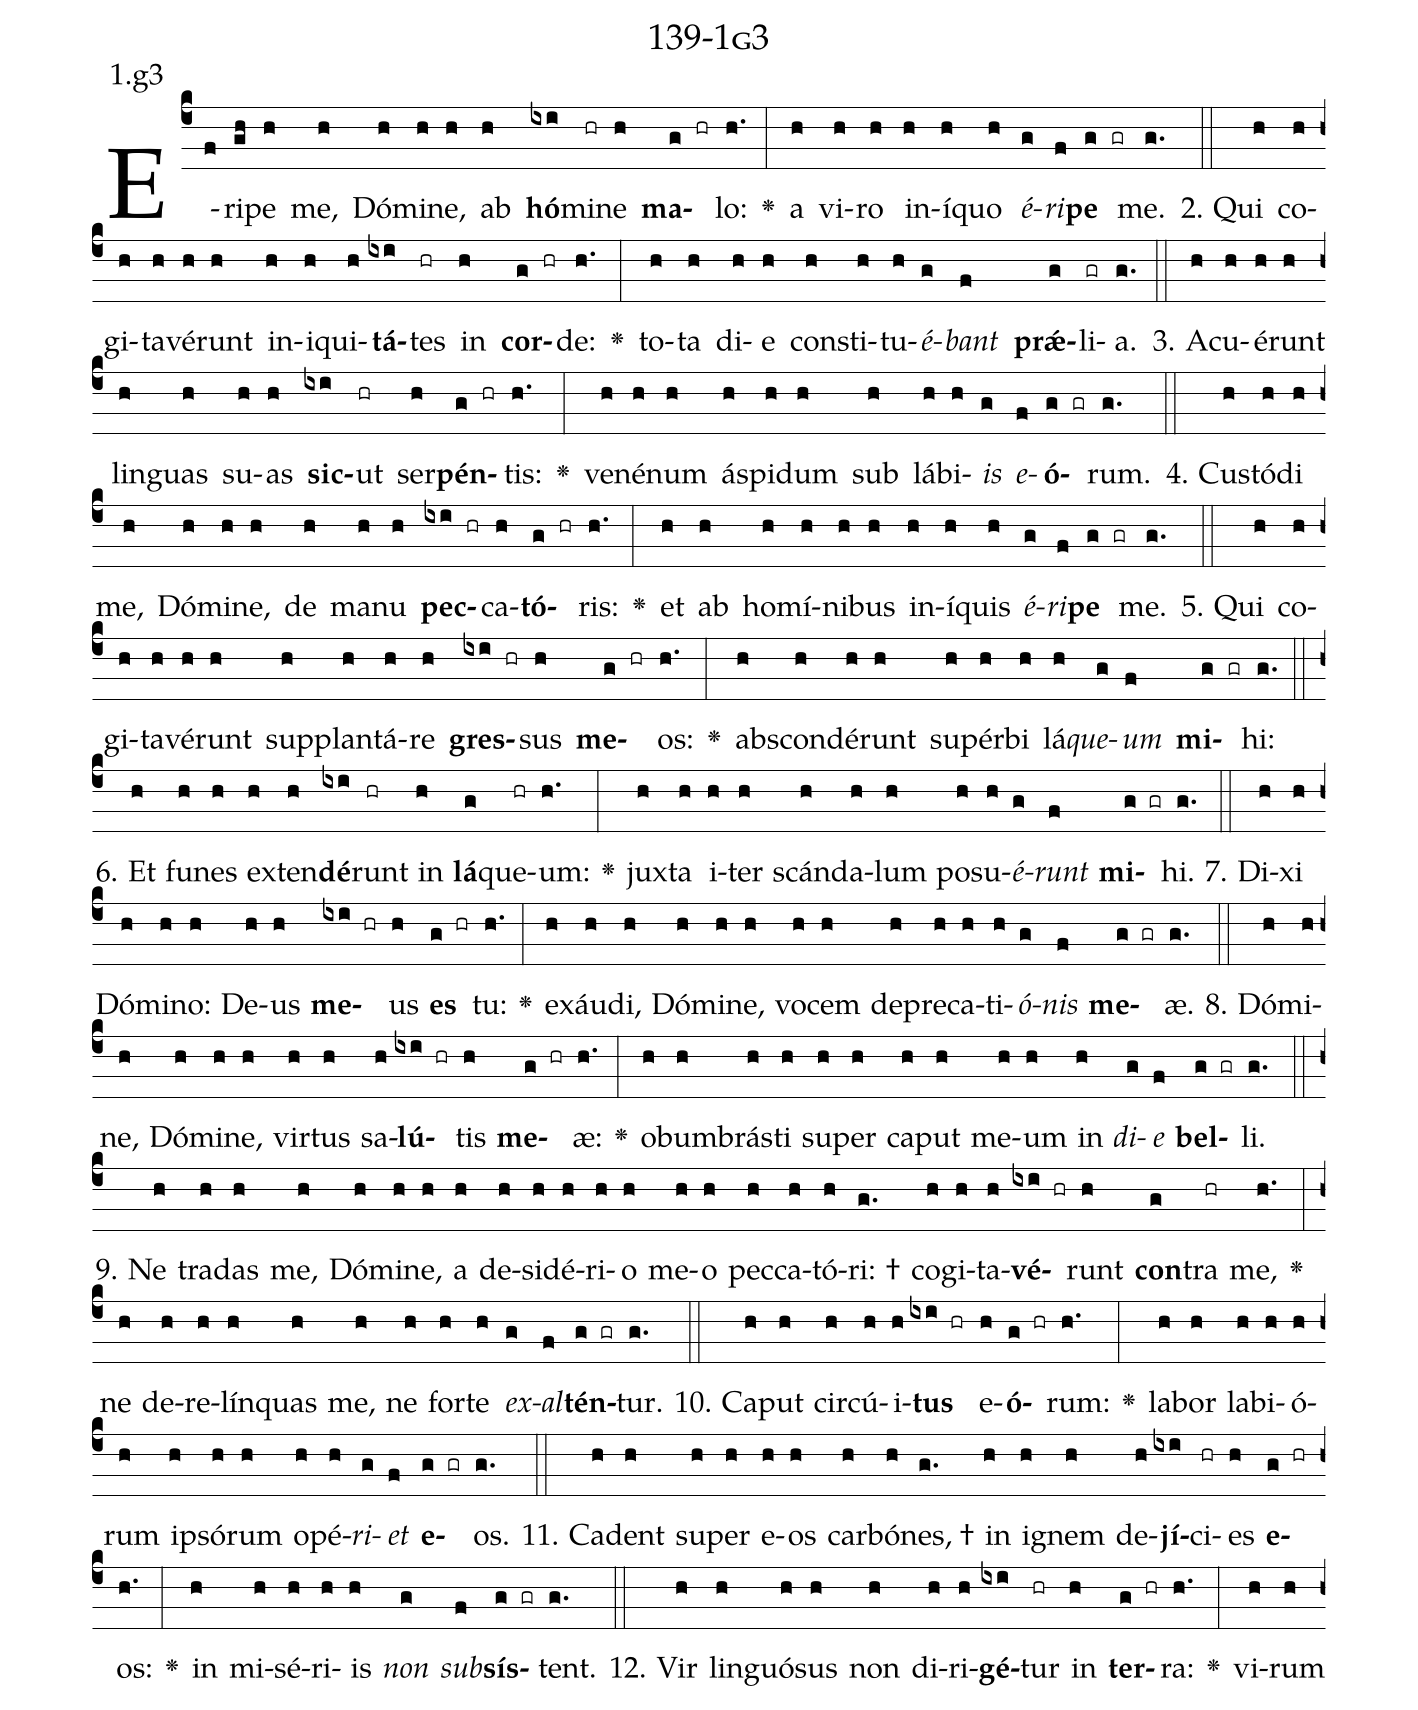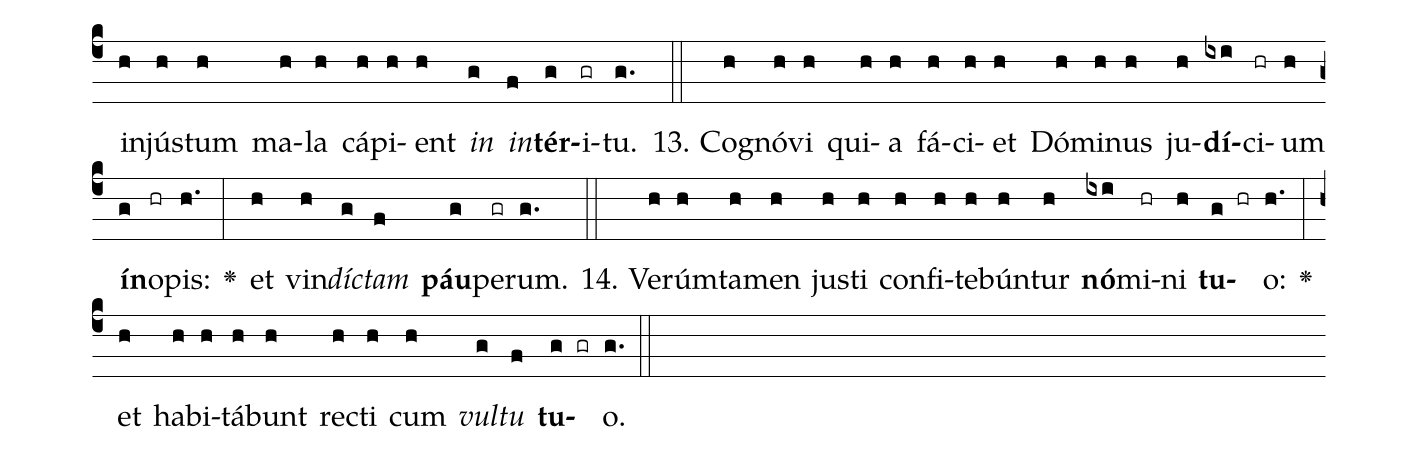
name: 139-1g3;
annotation: 1.g3;
%%
(c4)E(f)ri(gh)pe(h) me,(h) Dó(h)mi(h)ne,(h) ab(h) <b>hó</b>(ixi)mi(hr)ne(h) <b>ma</b>(g hr)lo:(h.) <v>\greheightstar</v>(:) a(h) vi(h)ro(h) in(h)í(h)quo(h) <i>é</i>(g)<i>ri</i>(f)<b>pe</b>(g gr) me.(g.) (::)
2. Qui(h) co(h)gi(h)ta(h)vé(h)runt(h) in(h)i(h)qui(h)<b>tá</b>(ixi)tes(hr) in(h) <b>cor</b>(g hr)de:(h.) <v>\greheightstar</v>(:) to(h)ta(h) di(h)e(h) con(h)sti(h)tu(h)<i>é</i>(g)<i>bant</i>(f) <b>prǽ</b>(g)li(gr)a.(g.) (::)
3. A(h)cu(h)é(h)runt(h) lin(h)guas(h) su(h)as(h) <b>sic</b>(ixi)ut(hr) ser(h)<b>pén</b>(g hr)tis:(h.) <v>\greheightstar</v>(:) ve(h)né(h)num(h) ás(h)pi(h)dum(h) sub(h) lá(h)bi(h)<i>is</i>(g) <i>e</i>(f)<b>ó</b>(g gr)rum.(g.) (::)
4. Cus(h)tó(h)di(h) me,(h) Dó(h)mi(h)ne,(h) de(h) ma(h)nu(h) <b>pec</b>(ixi hr)ca(h)<b>tó</b>(g hr)ris:(h.) <v>\greheightstar</v>(:) et(h) ab(h) ho(h)mí(h)ni(h)bus(h) in(h)í(h)quis(h) <i>é</i>(g)<i>ri</i>(f)<b>pe</b>(g gr) me.(g.) (::)
5. Qui(h) co(h)gi(h)ta(h)vé(h)runt(h) sup(h)plan(h)tá(h)re(h) <b>gres</b>(ixi hr)sus(h) <b>me</b>(g hr)os:(h.) <v>\greheightstar</v>(:) abs(h)con(h)dé(h)runt(h) su(h)pér(h)bi(h) lá(h)<i>que</i>(g)<i>um</i>(f) <b>mi</b>(g gr)hi:(g.) (::)
6. Et(h) fu(h)nes(h) ex(h)ten(h)<b>dé</b>(ixi)runt(hr) in(h) <b>lá</b>(g)que(hr)um:(h.) <v>\greheightstar</v>(:) jux(h)ta(h) i(h)ter(h) scán(h)da(h)lum(h) po(h)su(h)<i>é</i>(g)<i>runt</i>(f) <b>mi</b>(g gr)hi.(g.) (::)
7. Di(h)xi(h) Dó(h)mi(h)no:(h) De(h)us(h) <b>me</b>(ixi hr)us(h) <b>es</b>(g hr) tu:(h.) <v>\greheightstar</v>(:) ex(h)áu(h)di,(h) Dó(h)mi(h)ne,(h) vo(h)cem(h) de(h)pre(h)ca(h)ti(h)<i>ó</i>(g)<i>nis</i>(f) <b>me</b>(g gr)æ.(g.) (::)
8. Dó(h)mi(h)ne,(h) Dó(h)mi(h)ne,(h) vir(h)tus(h) sa(h)<b>lú</b>(ixi hr)tis(h) <b>me</b>(g hr)æ:(h.) <v>\greheightstar</v>(:) ob(h)um(h)brás(h)ti(h) su(h)per(h) ca(h)put(h) me(h)um(h) in(h) <i>di</i>(g)<i>e</i>(f) <b>bel</b>(g gr)li.(g.) (::)
9. Ne(h) tra(h)das(h) me,(h) Dó(h)mi(h)ne,(h) a(h) de(h)si(h)dé(h)ri(h)o(h) me(h)o(h) pec(h)ca(h)tó(h)ri: †(g.) co(h)gi(h)ta(h)<b>vé</b>(ixi hr)runt(h) <b>con</b>(g)tra(hr) me,(h.) <v>\greheightstar</v>(:) ne(h) de(h)re(h)lín(h)quas(h) me,(h) ne(h) for(h)te(h) <i>ex</i>(g)<i>al</i>(f)<b>tén</b>(g gr)tur.(g.) (::)
10. Ca(h)put(h) cir(h)cú(h)i(h)<b>tus</b>(ixi hr) e(h)<b>ó</b>(g hr)rum:(h.) <v>\greheightstar</v>(:) la(h)bor(h) la(h)bi(h)ó(h)rum(h) ip(h)só(h)rum(h) o(h)pé(h)<i>ri</i>(g)<i>et</i>(f) <b>e</b>(g gr)os.(g.) (::)
11. Ca(h)dent(h) su(h)per(h) e(h)os(h) car(h)bó(h)nes, †(g.) in(h) i(h)gnem(h) de(h)<b>jí</b>(ixi)ci(hr)es(h) <b>e</b>(g hr)os:(h.) <v>\greheightstar</v>(:) in(h) mi(h)sé(h)ri(h)is(h) <i>non</i>(g) <i>sub</i>(f)<b>sís</b>(g gr)tent.(g.) (::)
12. Vir(h) lin(h)guó(h)sus(h) non(h) di(h)ri(h)<b>gé</b>(ixi)tur(hr) in(h) <b>ter</b>(g hr)ra:(h.) <v>\greheightstar</v>(:) vi(h)rum(h) in(h)jús(h)tum(h) ma(h)la(h) cá(h)pi(h)ent(h) <i>in</i>(g) <i>in</i>(f)<b>tér</b>(g)i(gr)tu.(g.) (::)
13. Co(h)gnó(h)vi(h) qui(h)a(h) fá(h)ci(h)et(h) Dó(h)mi(h)nus(h) ju(h)<b>dí</b>(ixi)ci(hr)um(h) <b>ín</b>(g)o(hr)pis:(h.) <v>\greheightstar</v>(:) et(h) vin(h)<i>díc</i>(g)<i>tam</i>(f) <b>páu</b>(g)pe(gr)rum.(g.) (::)
14. Ve(h)rúm(h)ta(h)men(h) jus(h)ti(h) con(h)fi(h)te(h)bún(h)tur(h) <b>nó</b>(ixi)mi(hr)ni(h) <b>tu</b>(g hr)o:(h.) <v>\greheightstar</v>(:) et(h) ha(h)bi(h)tá(h)bunt(h) rec(h)ti(h) cum(h) <i>vul</i>(g)<i>tu</i>(f) <b>tu</b>(g gr)o.(g.) (::)
